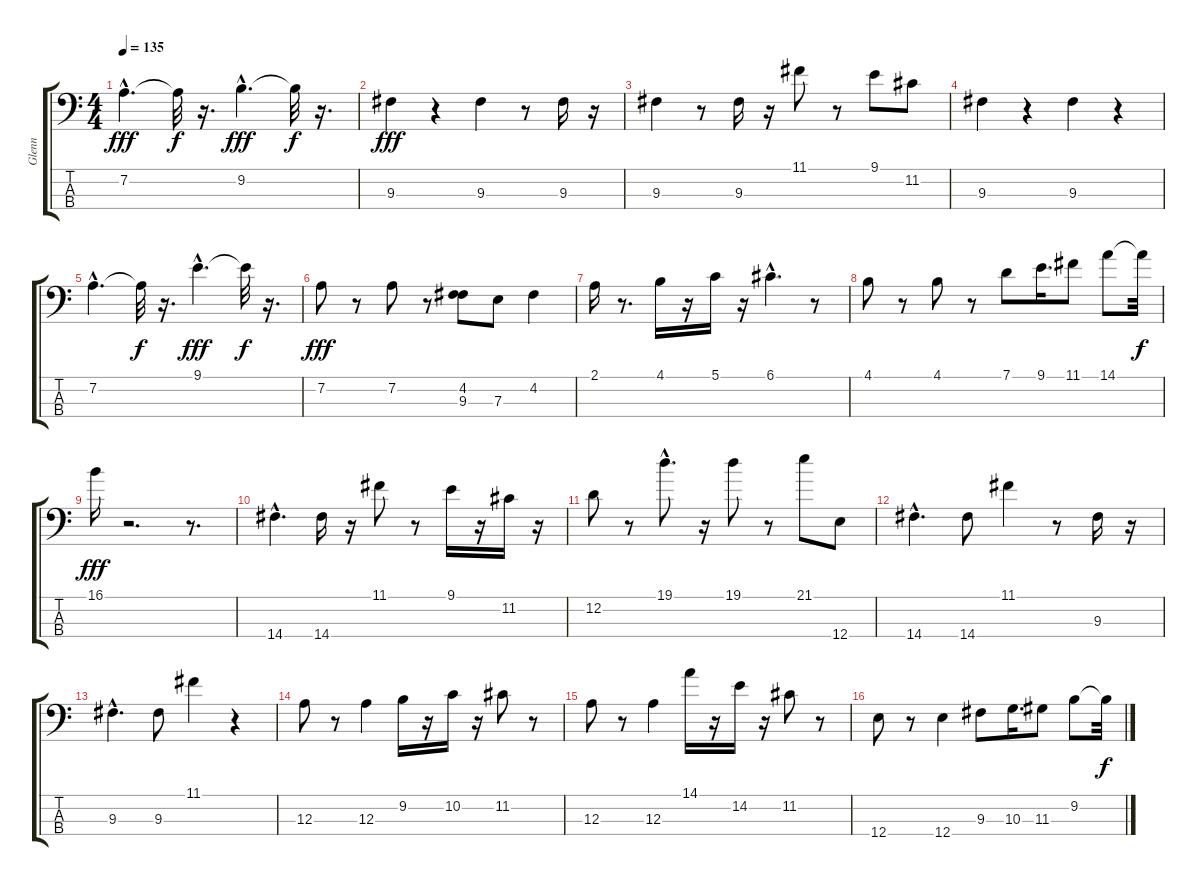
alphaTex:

\track ("Glenn" "Glenn") {instrument electricbassfinger}
\staff {score tabs}
\tuning (G2 D2 A1 E1) {hide}
\ts (4 4)
\tempo 135
\clef f4
\ks c
7.2{hac}.4{d dy fff} 7.2{t}.32{dy f} r.16{d} 9.2{hac}.4{d dy fff} 9.2{t}.32{dy f} r.16{d} |
9.3.4{dy fff} r.4 9.3.4 r.8 9.3.16 r.16 |
9.3.4 r.8 9.3.16 r.16 11.1.8 r.8 9.1.8 11.2.8 |
9.3.4 r.4 9.3.4 r.4 |
7.2{hac}.4{d} 7.2{t}.32{dy f} r.16{d} 9.1{hac}.4{d dy fff} 9.1{t}.32{dy f} r.16{d} |
7.2.8{dy fff} r.8 7.2.8 r.8 (4.2 9.3).8 7.3.8 4.2.4 |
2.1.16 r.8{d} 4.1.16 r.16 5.1.16 r.16 6.1{hac}.4{d} r.8 |
4.1.8 r.8 4.1.8 r.8 7.1.8 9.1.16{d} 11.1.8 14.1.8 14.1{t}.32{dy f} |
16.1.16{dy fff} r.2{d} r.8{d} |
14.4{hac}.4{d} 14.4.16 r.16 11.1.8 r.8 9.1.16 r.16 11.2.16 r.16 |
12.2.8 r.8 19.1{hac}.8{d} r.16 19.1.8 r.8 21.1.8 12.4.8 |
14.4{hac}.4{d} 14.4.8 11.1.4 r.8 9.3.16 r.16 |
9.3{hac}.4{d} 9.3.8 11.1.4 r.4 |
12.3.8 r.8 12.3.4 9.2.16 r.16 10.2.16 r.16 11.2.8 r.8 |
12.3.8 r.8 12.3.4 14.1.16 r.16 14.2.16 r.16 11.2.8 r.8 |
12.4.8 r.8 12.4.4 9.3.8 10.3.16{d} 11.3.8 9.2.8 9.2{t}.32{dy f}
